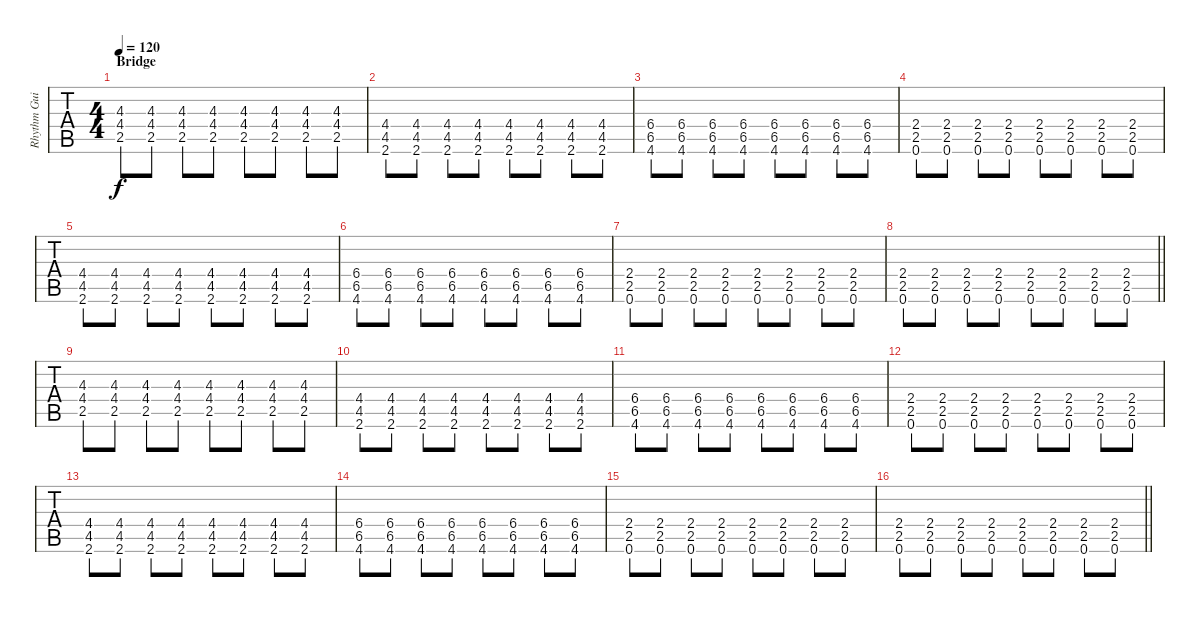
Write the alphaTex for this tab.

\track ("Rhythm Guitar" "Rhythm Gui") {instrument electricguitarclean}
\staff {tabs}
\tuning (E4 B3 G3 D3 A2 E2) {hide}
\ts (4 4)
\section ("" "Bridge")
\tempo 120
\clef g2
\ks b
(4.3 4.4 2.5).8{dy f} (4.3 4.4 2.5).8 (4.3 4.4 2.5).8 (4.3 4.4 2.5).8 (4.3 4.4 2.5).8 (4.3 4.4 2.5).8 (4.3 4.4 2.5).8 (4.3 4.4 2.5).8 |
(4.4 4.5 2.6).8 (4.4 4.5 2.6).8 (4.4 4.5 2.6).8 (4.4 4.5 2.6).8 (4.4 4.5 2.6).8 (4.4 4.5 2.6).8 (4.4 4.5 2.6).8 (4.4 4.5 2.6).8 |
(6.4 6.5 4.6).8 (6.4 6.5 4.6).8 (6.4 6.5 4.6).8 (6.4 6.5 4.6).8 (6.4 6.5 4.6).8 (6.4 6.5 4.6).8 (6.4 6.5 4.6).8 (6.4 6.5 4.6).8 |
(2.4 2.5 0.6).8 (2.4 2.5 0.6).8 (2.4 2.5 0.6).8 (2.4 2.5 0.6).8 (2.4 2.5 0.6).8 (2.4 2.5 0.6).8 (2.4 2.5 0.6).8 (2.4 2.5 0.6).8 |
(4.4 4.5 2.6).8 (4.4 4.5 2.6).8 (4.4 4.5 2.6).8 (4.4 4.5 2.6).8 (4.4 4.5 2.6).8 (4.4 4.5 2.6).8 (4.4 4.5 2.6).8 (4.4 4.5 2.6).8 |
(6.4 6.5 4.6).8 (6.4 6.5 4.6).8 (6.4 6.5 4.6).8 (6.4 6.5 4.6).8 (6.4 6.5 4.6).8 (6.4 6.5 4.6).8 (6.4 6.5 4.6).8 (6.4 6.5 4.6).8 |
(2.4 2.5 0.6).8 (2.4 2.5 0.6).8 (2.4 2.5 0.6).8 (2.4 2.5 0.6).8 (2.4 2.5 0.6).8 (2.4 2.5 0.6).8 (2.4 2.5 0.6).8 (2.4 2.5 0.6).8 |
\barLineRight lightlight
(2.4 2.5 0.6).8 (2.4 2.5 0.6).8 (2.4 2.5 0.6).8 (2.4 2.5 0.6).8 (2.4 2.5 0.6).8 (2.4 2.5 0.6).8 (2.4 2.5 0.6).8 (2.4 2.5 0.6).8 |
(4.3 4.4 2.5).8 (4.3 4.4 2.5).8 (4.3 4.4 2.5).8 (4.3 4.4 2.5).8 (4.3 4.4 2.5).8 (4.3 4.4 2.5).8 (4.3 4.4 2.5).8 (4.3 4.4 2.5).8 |
(4.4 4.5 2.6).8 (4.4 4.5 2.6).8 (4.4 4.5 2.6).8 (4.4 4.5 2.6).8 (4.4 4.5 2.6).8 (4.4 4.5 2.6).8 (4.4 4.5 2.6).8 (4.4 4.5 2.6).8 |
(6.4 6.5 4.6).8 (6.4 6.5 4.6).8 (6.4 6.5 4.6).8 (6.4 6.5 4.6).8 (6.4 6.5 4.6).8 (6.4 6.5 4.6).8 (6.4 6.5 4.6).8 (6.4 6.5 4.6).8 |
(2.4 2.5 0.6).8 (2.4 2.5 0.6).8 (2.4 2.5 0.6).8 (2.4 2.5 0.6).8 (2.4 2.5 0.6).8 (2.4 2.5 0.6).8 (2.4 2.5 0.6).8 (2.4 2.5 0.6).8 |
(4.4 4.5 2.6).8 (4.4 4.5 2.6).8 (4.4 4.5 2.6).8 (4.4 4.5 2.6).8 (4.4 4.5 2.6).8 (4.4 4.5 2.6).8 (4.4 4.5 2.6).8 (4.4 4.5 2.6).8 |
(6.4 6.5 4.6).8 (6.4 6.5 4.6).8 (6.4 6.5 4.6).8 (6.4 6.5 4.6).8 (6.4 6.5 4.6).8 (6.4 6.5 4.6).8 (6.4 6.5 4.6).8 (6.4 6.5 4.6).8 |
(2.4 2.5 0.6).8 (2.4 2.5 0.6).8 (2.4 2.5 0.6).8 (2.4 2.5 0.6).8 (2.4 2.5 0.6).8 (2.4 2.5 0.6).8 (2.4 2.5 0.6).8 (2.4 2.5 0.6).8 |
\barLineRight lightlight
(2.4 2.5 0.6).8 (2.4 2.5 0.6).8 (2.4 2.5 0.6).8 (2.4 2.5 0.6).8 (2.4 2.5 0.6).8 (2.4 2.5 0.6).8 (2.4 2.5 0.6).8 (2.4 2.5 0.6).8
